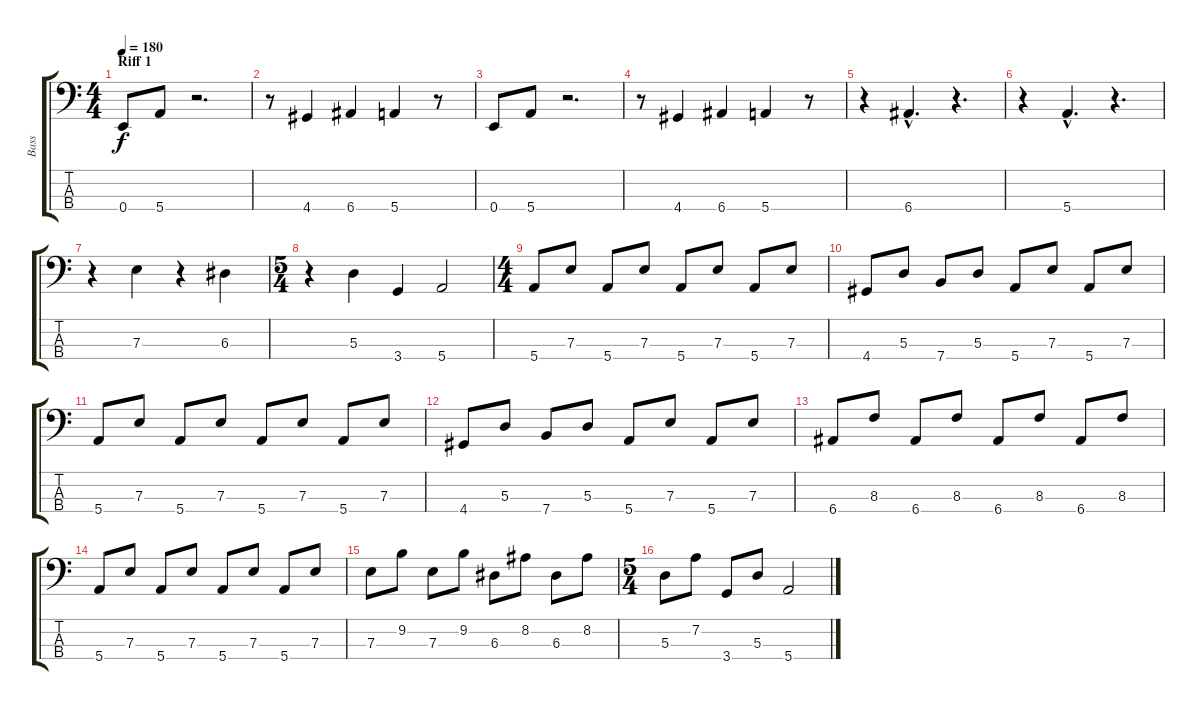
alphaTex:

\track ("Bass" "Bass") {instrument electricbassfinger}
\staff {score tabs}
\tuning (G2 D2 A1 E1) {hide}
\ts (4 4)
\section ("" "Riff 1")
\tempo 180
\clef f4
\ks c
0.4.8{dy f} 5.4.8 r.2{d} |
r.8 4.4.4 6.4.4 5.4.4 r.8 |
0.4.8 5.4.8 r.2{d} |
r.8 4.4.4 6.4.4 5.4.4 r.8 |
r.4 6.4{hac}.4{d} r.4{d} |
r.4 5.4{hac}.4{d} r.4{d} |
r.4 7.3.4 r.4 6.3.4 |
\ts (5 4)
r.4 5.3.4 3.4.4 5.4.2 |
\ts (4 4)
5.4.8 7.3.8 5.4.8 7.3.8 5.4.8 7.3.8 5.4.8 7.3.8 |
4.4.8 5.3.8 7.4.8 5.3.8 5.4.8 7.3.8 5.4.8 7.3.8 |
5.4.8 7.3.8 5.4.8 7.3.8 5.4.8 7.3.8 5.4.8 7.3.8 |
4.4.8 5.3.8 7.4.8 5.3.8 5.4.8 7.3.8 5.4.8 7.3.8 |
6.4.8 8.3.8 6.4.8 8.3.8 6.4.8 8.3.8 6.4.8 8.3.8 |
5.4.8 7.3.8 5.4.8 7.3.8 5.4.8 7.3.8 5.4.8 7.3.8 |
7.3.8 9.2.8 7.3.8 9.2.8 6.3.8 8.2.8 6.3.8 8.2.8 |
\ts (5 4)
5.3.8 7.2.8 3.4.8 5.3.8 5.4.2
